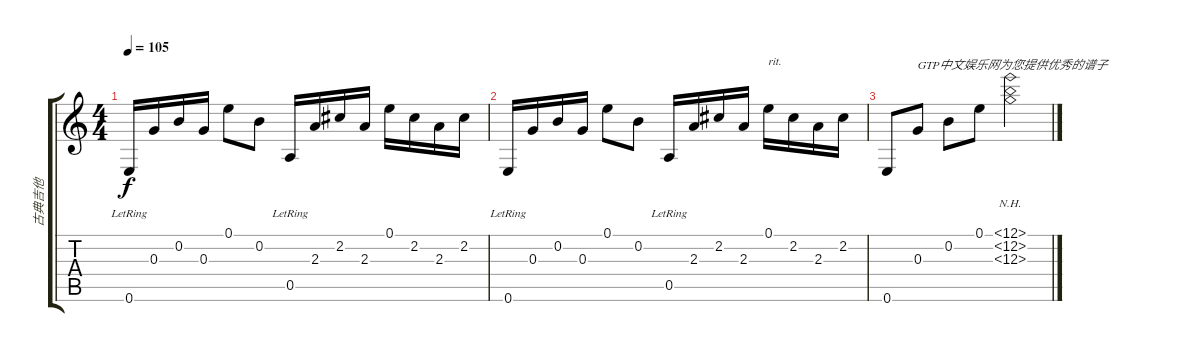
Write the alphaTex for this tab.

\track ("古典吉他" "古典吉他") {instrument acousticguitarnylon}
\staff {score tabs}
\tuning (E4 B3 G3 D3 A2 E2) {hide}
\ts (4 4)
\tempo 105
\clef g2
\ks c
0.6{lr}.16{dy f} 0.3.16 0.2.16 0.3.16 0.1.8 0.2.8 0.5{lr}.16 2.3.16 2.2.16 2.3.16 0.1.16 2.2.16 2.3.16 2.2.16 |
0.6{lr}.16 0.3.16 0.2.16 0.3.16 0.1.8 0.2.8 0.5{lr}.16 2.3.16 2.2.16 2.3.16 0.1.16{txt "rit."} 2.2.16 2.3.16 2.2.16 |
0.6.8 0.3.8{txt "GTP中文娱乐网为您提供优秀的谱子"} 0.2.8 0.1.8 (12.1{nh} 12.2{nh} 12.3{nh}).2
